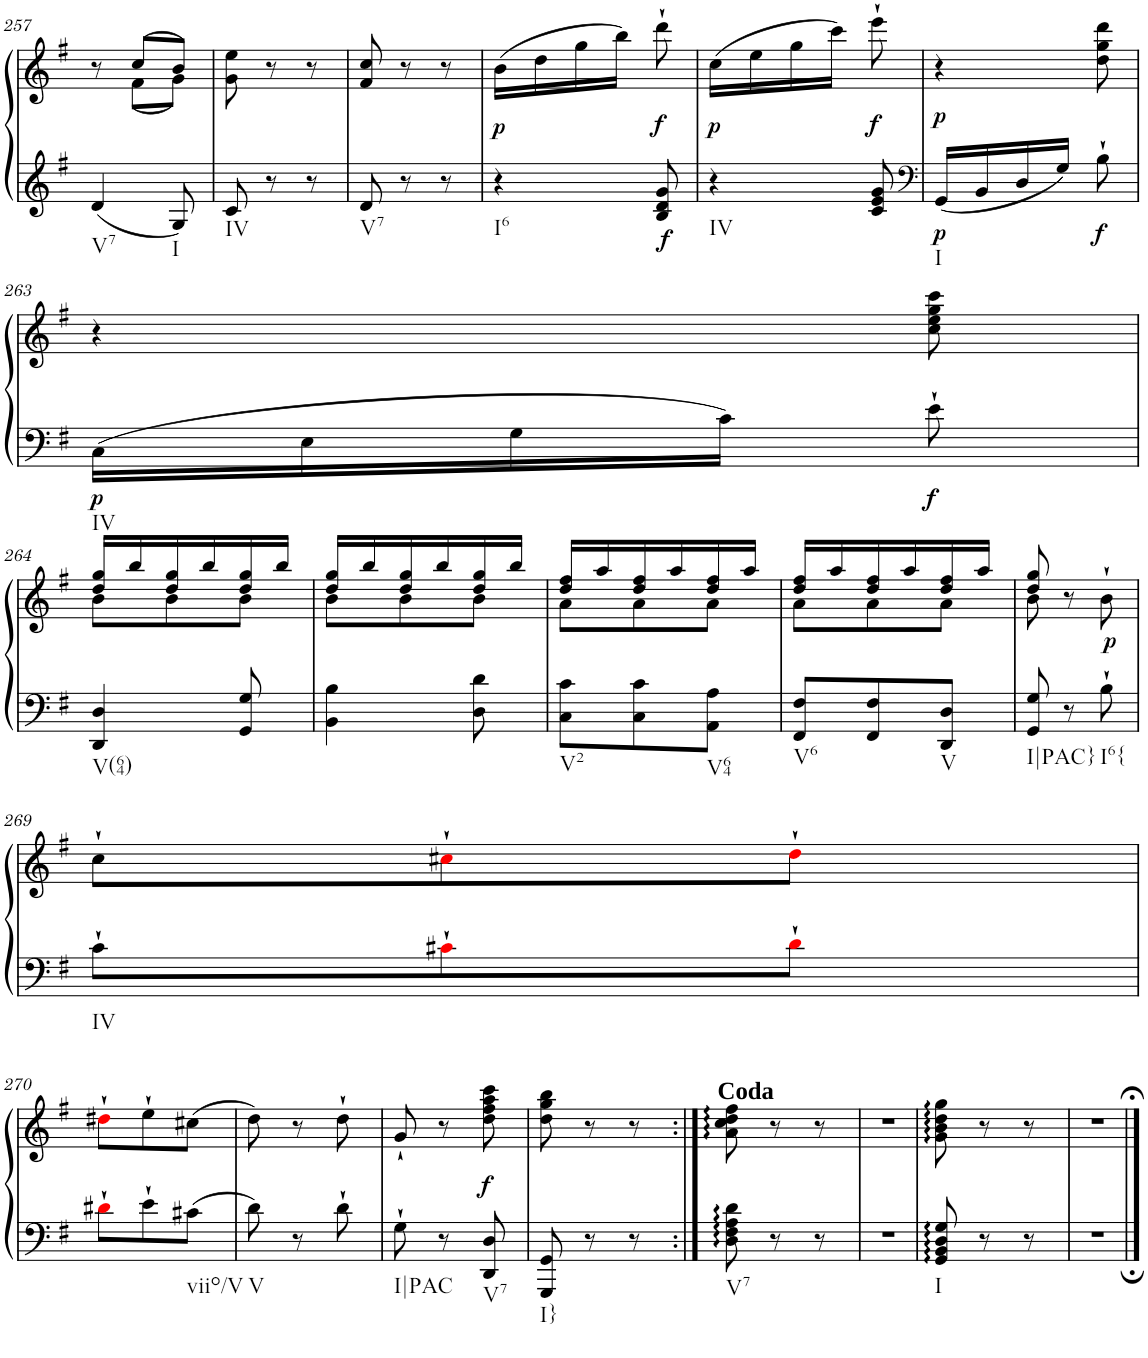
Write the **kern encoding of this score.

**kern	**kern	**dynam
*part1	*part1	*part1
*staff2	*staff1	*staff1/2
*I"Klavier linke Hand	*	*
!!LO:PB:g=z
*clefG2	*clefG2	*
*k[f#]	*k[f#]	*
*M3/8	*M3/8	*
=257	=257	=257
*	*^	*
!LO:TX:b:t=V7	!	!	!
4d/	8r	8ryy	.
.	(8cc/L	(8f#\L	.
!LO:TX:b:t=I	!	!	!
8G/	8b/J)	8g\J)	.
=258	=258	=258	=258
!LO:TX:b:t=IV	!	!	!
*	*v	*v	*
8c/	8g\ 8ee\	.
8r	8r	.
8r	8r	.
=259	=259	=259
!LO:TX:b:t=V7	!	!
8d/	8f#/ 8cc/	.
8r	8r	.
8r	8r	.
=260	=260	=260
!LO:TX:b:t=I6	!	!
!	!	!LO:DY:b
4r	(16b\LL	p
.	16dd\	.
.	16gg\	.
.	16bb\JJ)	.
!	!	!LO:DY:b=2
!	!	!LO:DY:n=1:b
8B/ 8d/ 8g/	8ddd`\	f f
=261	=261	=261
!LO:TX:b:t=IV	!	!
!	!	!LO:DY:b
4r	(16cc\LL	p
.	16ee\	.
.	16gg\	.
.	16ccc\JJ)	.
!	!	!LO:DY:b
8c/ 8e/ 8g/	8eee`\	f
=262	=262	=262
*clefF4	*	*
!LO:TX:b:t=I	!	!
!	!	!LO:DY:b=2
!	!	!LO:DY:n=1:b
16GG/LL	4r	p p
16BB/	.	.
16D/	.	.
16G/JJ	.	.
!	!	!LO:DY:n=2:b=2
8B`\	8dd\ 8gg\ 8ddd\	f
!!LO:LB:g=z
=263	=263	=263
!LO:TX:b:t=IV	!	!
!	!	!LO:DY:b=2
16C\LL	4r	p
16E\	.	.
16G\	.	.
16c\JJ	.	.
!	!	!LO:DY:b=2
8e`\	8cc\ 8ee\ 8gg\ 8ccc\	f
!!LO:LB:g=z
=264	=264	=264
*	*^	*
!LO:TX:b:t=V(64)	!	!	!
4DD/ 4D/	16dd/ 16gg/LL	8b\L	.
.	16bb/	.	.
.	16dd/ 16gg/	8b\	.
.	16bb/	.	.
8GG/ 8G/	16dd/ 16gg/	8b\J	.
.	16bb/JJ	.	.
=265	=265	=265	=265
4BB\ 4B\	16dd/ 16gg/LL	8b\L	.
.	16bb/	.	.
.	16dd/ 16gg/	8b\	.
.	16bb/	.	.
8D\ 8d\	16dd/ 16gg/	8b\J	.
.	16bb/JJ	.	.
=266	=266	=266	=266
!LO:TX:b:t=V2	!	!	!
8C\ 8c\L	16dd/ 16ff#/LL	8a\L	.
.	16aa/	.	.
8C\ 8c\	16dd/ 16ff#/	8a\	.
.	16aa/	.	.
!LO:TX:b:t=V64	!	!	!
8AA\ 8A\J	16dd/ 16ff#/	8a\J	.
.	16aa/JJ	.	.
=267	=267	=267	=267
!LO:TX:b:t=V6	!	!	!
8FF#/ 8F#/L	16dd/ 16ff#/LL	8a\L	.
.	16aa/	.	.
8FF#/ 8F#/	16dd/ 16ff#/	8a\	.
.	16aa/	.	.
!LO:TX:b:t=V	!	!	!
8DD/ 8D/J	16dd/ 16ff#/	8a\J	.
.	16aa/JJ	.	.
=268	=268	=268	=268
!LO:TX:b:t=I|PAC}	!	!	!
8GG/ 8G/	8dd/ 8gg/	8b\	.
8r	8r	4ryy	.
!LO:TX:b:t=I6{	!	!	!
!	!	!	!LO:DY:b
8B`\	8b`\	.	p
*	*v	*v	*
!!LO:LB:g=z
=269	=269	=269
!LO:TX:b:t=IV	!	!
8c`\L	8cc`\L	.
8c#X`i\	8cc#X`i\	.
8d`i\J	8dd`i\J	.
!!LO:LB:g=z
=270	=270	=270
8d#X`i\L	8dd#X`i\L	.
8e`\	8ee`\	.
!LO:TX:b:t=viio/V	!	!
8c#X\J	(8cc#X\J	.
=271	=271	=271
!LO:TX:b:t=V	!	!
8d\	8dd\)	.
8r	8r	.
8d`\	8dd`\	.
=272	=272	=272
!LO:TX:b:t=I|PAC	!	!
8G`\	8g`/	.
8r	8r	.
!LO:TX:b:t=V7	!	!
!	!	!LO:DY:b
8DD/ 8D/	8dd\ 8ff#\ 8aa\ 8ccc\	f
=273	=273	=273
!LO:TX:b:t=I}	!	!
8GGG/ 8GG/	8dd\ 8gg\ 8bb\	.
8r	8r	.
8r	8r	.
=274:|!	=274:|!	=274:|!
!LO:TX:b:t=V7	!	!
8D\:: 8F#\:: 8A\:: 8d\::	8a\ 8cc\ 8dd\ 8ff#\	.
8r	8r	.
8r	8r	.
=275	=275	=275
4.r	4.r	.
=276	=276	=276
!LO:TX:b:t=I	!	!
8GG/:: 8BB/:: 8D/:: 8G/::	8g\ 8b\ 8dd\ 8gg\	.
8r	8r	.
8r	8r	.
=277	=277	=277
4.r	4.r	.
==	==	==
*-	*-	*-
